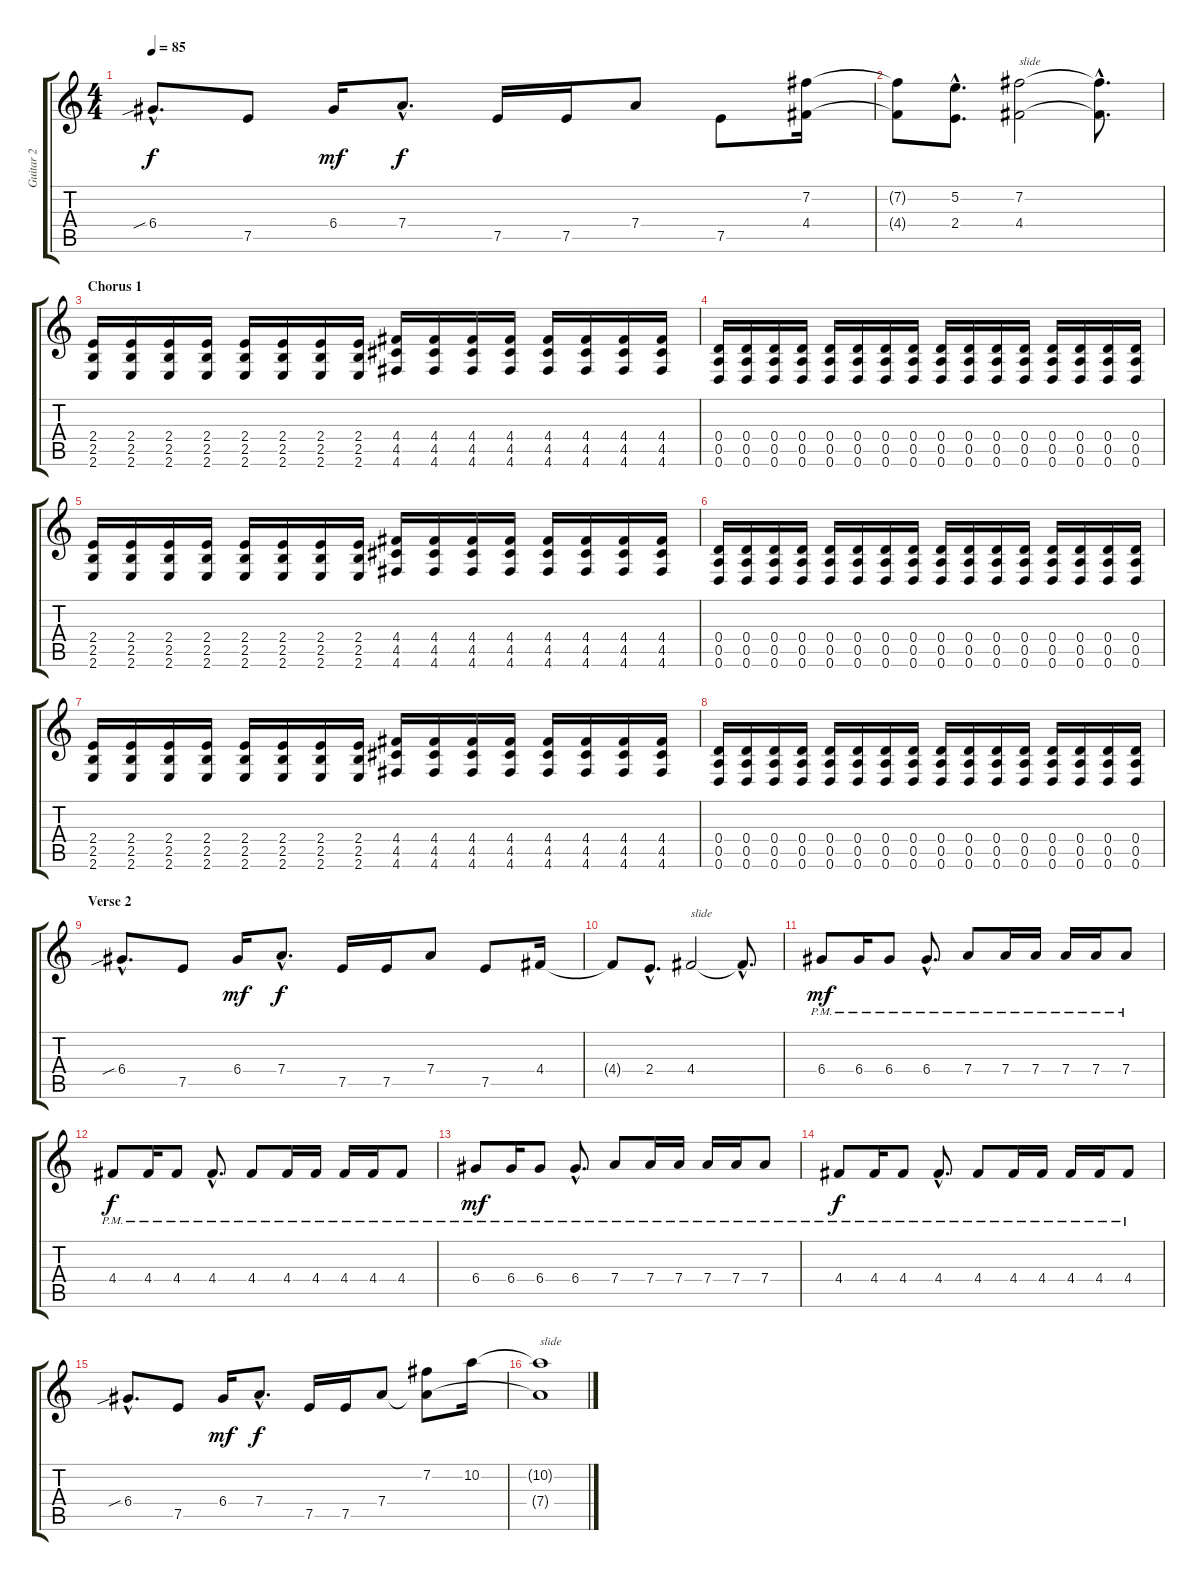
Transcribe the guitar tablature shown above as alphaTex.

\track ("Guitar 2" "Guitar 2") {instrument overdrivenguitar}
\staff {score tabs}
\tuning (E4 B3 G3 D3 A2 D2) {hide}
\ts (4 4)
\tempo 85
\clef g2
\ks c
6.4{sib hac}.8{d dy f} 7.5.8 6.4.16{dy mf} 7.4{hac}.8{d dy f} 7.5.16 7.5.16 7.4.8 7.5.8 (7.2 4.4).16 |
(7.2{t} 4.4{t}).8 (5.2{hac} 2.4{hac}).8{d} (7.2 4.4).2{txt "slide"} (7.2{hac t} 4.4{hac t}).8{d} |
\section ("" "Chorus 1")
(2.4 2.5 2.6).16 (2.4 2.5 2.6).16 (2.4 2.5 2.6).16 (2.4 2.5 2.6).16 (2.4 2.5 2.6).16 (2.4 2.5 2.6).16 (2.4 2.5 2.6).16 (2.4 2.5 2.6).16 (4.4 4.5 4.6).16 (4.4 4.5 4.6).16 (4.4 4.5 4.6).16 (4.4 4.5 4.6).16 (4.4 4.5 4.6).16 (4.4 4.5 4.6).16 (4.4 4.5 4.6).16 (4.4 4.5 4.6).16 |
(0.4 0.5 0.6).16 (0.4 0.5 0.6).16 (0.4 0.5 0.6).16 (0.4 0.5 0.6).16 (0.4 0.5 0.6).16 (0.4 0.5 0.6).16 (0.4 0.5 0.6).16 (0.4 0.5 0.6).16 (0.4 0.5 0.6).16 (0.4 0.5 0.6).16 (0.4 0.5 0.6).16 (0.4 0.5 0.6).16 (0.4 0.5 0.6).16 (0.4 0.5 0.6).16 (0.4 0.5 0.6).16 (0.4 0.5 0.6).16 |
(2.4 2.5 2.6).16 (2.4 2.5 2.6).16 (2.4 2.5 2.6).16 (2.4 2.5 2.6).16 (2.4 2.5 2.6).16 (2.4 2.5 2.6).16 (2.4 2.5 2.6).16 (2.4 2.5 2.6).16 (4.4 4.5 4.6).16 (4.4 4.5 4.6).16 (4.4 4.5 4.6).16 (4.4 4.5 4.6).16 (4.4 4.5 4.6).16 (4.4 4.5 4.6).16 (4.4 4.5 4.6).16 (4.4 4.5 4.6).16 |
(0.4 0.5 0.6).16 (0.4 0.5 0.6).16 (0.4 0.5 0.6).16 (0.4 0.5 0.6).16 (0.4 0.5 0.6).16 (0.4 0.5 0.6).16 (0.4 0.5 0.6).16 (0.4 0.5 0.6).16 (0.4 0.5 0.6).16 (0.4 0.5 0.6).16 (0.4 0.5 0.6).16 (0.4 0.5 0.6).16 (0.4 0.5 0.6).16 (0.4 0.5 0.6).16 (0.4 0.5 0.6).16 (0.4 0.5 0.6).16 |
(2.4 2.5 2.6).16 (2.4 2.5 2.6).16 (2.4 2.5 2.6).16 (2.4 2.5 2.6).16 (2.4 2.5 2.6).16 (2.4 2.5 2.6).16 (2.4 2.5 2.6).16 (2.4 2.5 2.6).16 (4.4 4.5 4.6).16 (4.4 4.5 4.6).16 (4.4 4.5 4.6).16 (4.4 4.5 4.6).16 (4.4 4.5 4.6).16 (4.4 4.5 4.6).16 (4.4 4.5 4.6).16 (4.4 4.5 4.6).16 |
(0.4 0.5 0.6).16 (0.4 0.5 0.6).16 (0.4 0.5 0.6).16 (0.4 0.5 0.6).16 (0.4 0.5 0.6).16 (0.4 0.5 0.6).16 (0.4 0.5 0.6).16 (0.4 0.5 0.6).16 (0.4 0.5 0.6).16 (0.4 0.5 0.6).16 (0.4 0.5 0.6).16 (0.4 0.5 0.6).16 (0.4 0.5 0.6).16 (0.4 0.5 0.6).16 (0.4 0.5 0.6).16 (0.4 0.5 0.6).16 |
\section ("" "Verse 2")
6.4{sib hac}.8{d} 7.5.8 6.4.16{dy mf} 7.4{hac}.8{d dy f} 7.5.16 7.5.16 7.4.8 7.5.8 4.4.16 |
4.4{t}.8 2.4{hac}.8{d} 4.4.2{txt "slide"} 4.4{hac t}.8{d} |
6.4{pm}.8{dy mf} 6.4{pm}.16 6.4{pm}.8 6.4{hac pm}.8{d} 7.4{pm}.8 7.4{pm}.16 7.4{pm}.16 7.4{pm}.16 7.4{pm}.16 7.4{pm}.8 |
4.4{pm}.8{dy f} 4.4{pm}.16 4.4{pm}.8 4.4{hac pm}.8{d} 4.4{pm}.8 4.4{pm}.16 4.4{pm}.16 4.4{pm}.16 4.4{pm}.16 4.4{pm}.8 |
6.4{pm}.8{dy mf} 6.4{pm}.16 6.4{pm}.8 6.4{hac pm}.8{d} 7.4{pm}.8 7.4{pm}.16 7.4{pm}.16 7.4{pm}.16 7.4{pm}.16 7.4{pm}.8 |
4.4{pm}.8{dy f} 4.4{pm}.16 4.4{pm}.8 4.4{hac pm}.8{d} 4.4{pm}.8 4.4{pm}.16 4.4{pm}.16 4.4{pm}.16 4.4{pm}.16 4.4{pm}.8 |
6.4{sib hac}.8{d} 7.5.8 6.4.16{dy mf} 7.4{hac}.8{d dy f} 7.5.16 7.5.16 7.4.8 (7.2 7.4{t}).8 10.2.16 |
(10.2{t} 7.4{t}).1{txt "slide"}
